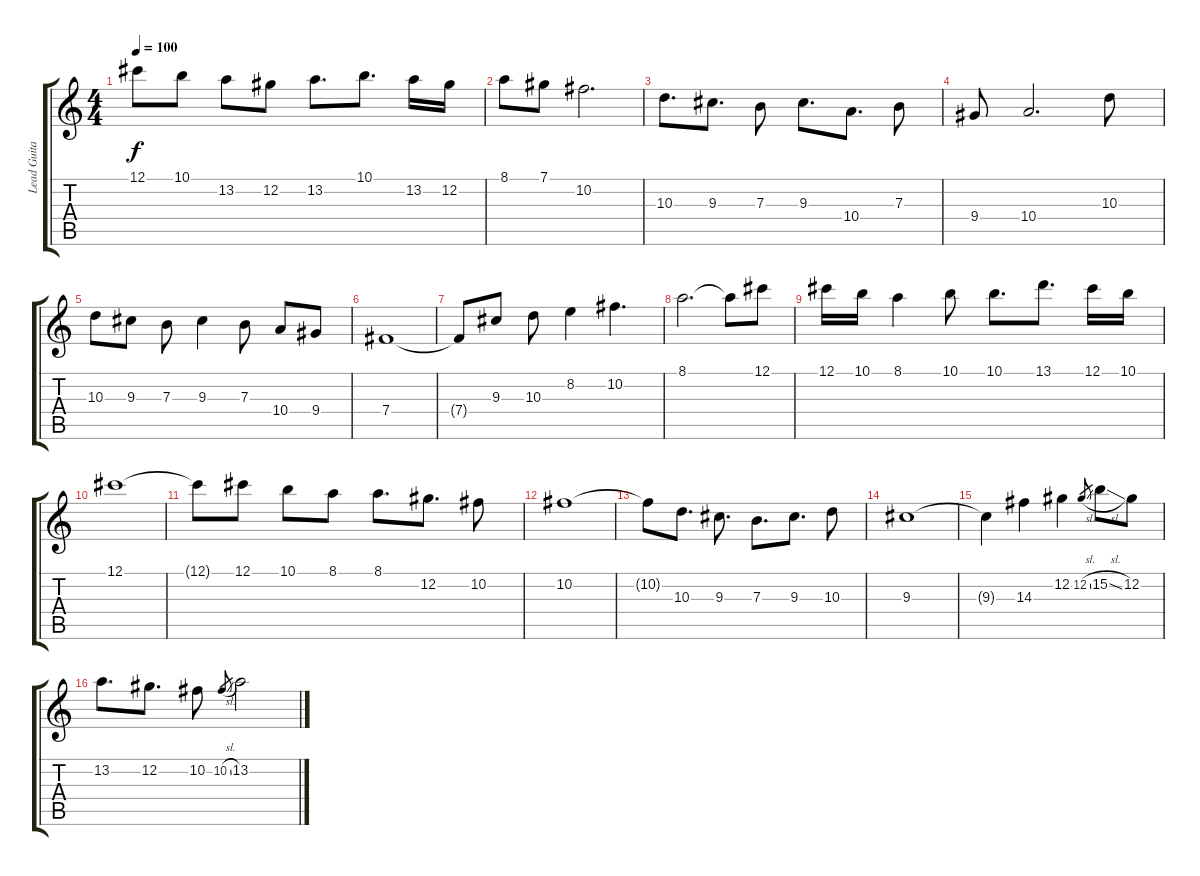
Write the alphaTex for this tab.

\track ("Lead Guitar" "Lead Guita") {instrument acousticguitarnylon}
\staff {score tabs}
\tuning (Db4 Ab3 E3 B2 Gb2 Db2) {hide}
\ts (4 4)
\tempo 100
\clef g2
\ks c
12.1.8{dy f} 10.1.8 13.2.8 12.2.8 13.2.8{d} 10.1.8{d} 13.2.16 12.2.16 |
8.1.8 7.1.8 10.2.2{d} |
10.3.8{d} 9.3.8{d} 7.3.8 9.3.8{d} 10.4.8{d} 7.3.8 |
9.4.8 10.4.2{d} 10.3.8 |
10.3.8 9.3.8 7.3.8 9.3.4 7.3.8 10.4.8 9.4.8 |
7.4.1 |
7.4{t}.8 9.3.8 10.3.8 8.2.4 10.2.4{d} |
8.1.2{d} 8.1{t}.8 12.1.8 |
12.1.16 10.1.16 8.1.4 10.1.8 10.1.8{d} 13.1.8{d} 12.1.16 10.1.16 |
12.1.1 |
12.1{t}.8 12.1.8 10.1.8 8.1.8 8.1.8{d} 12.2.8{d} 10.2.8 |
10.2.1 |
10.2{t}.8 10.3.8{d} 9.3.8{d} 7.3.8{d} 9.3.8{d} 10.3.8 |
9.3.1 |
9.3{t}.4 14.3.4 12.2.4 12.2{sl}.8{gr} 15.2{sl}.8 12.2.8 |
13.2.8{d} 12.2.8{d} 10.2.8 10.2{sl}.8{gr} 13.2.2
